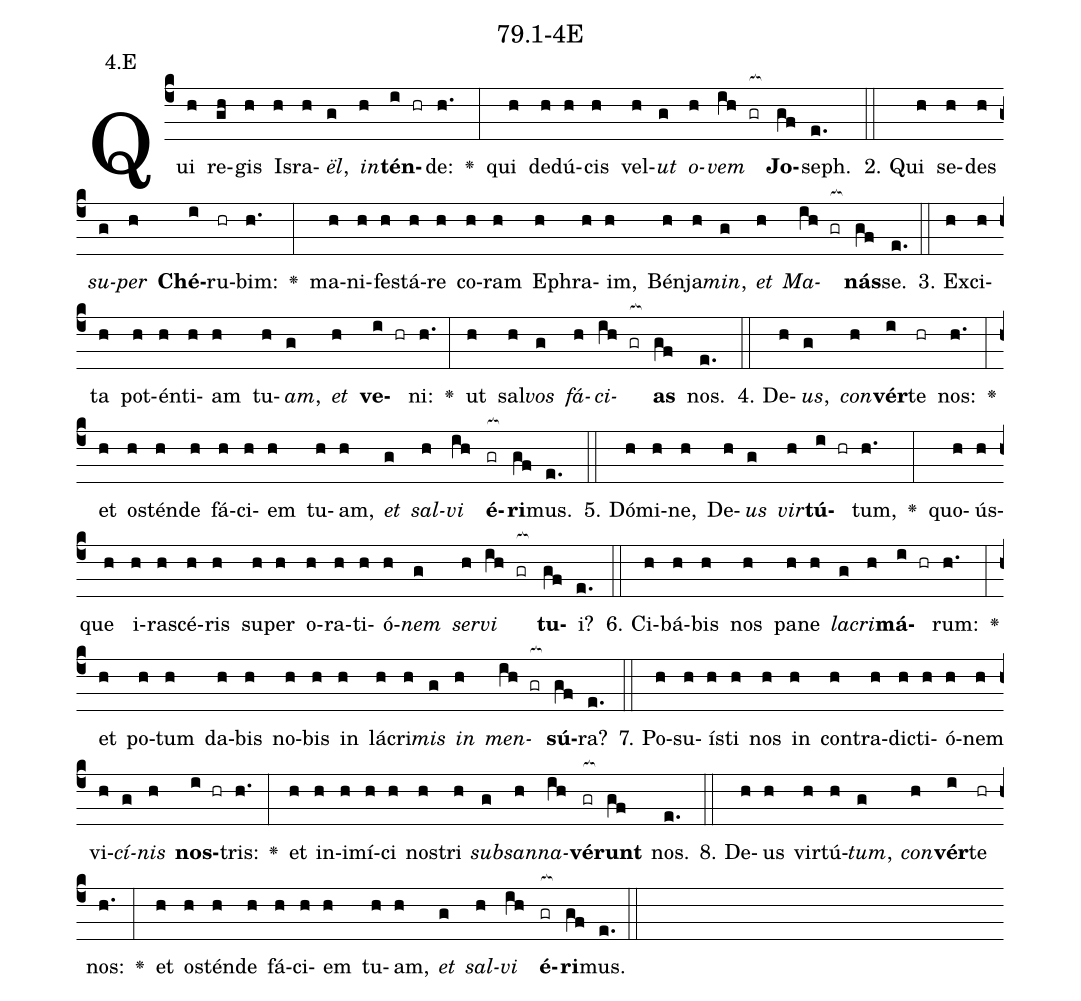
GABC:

name: 79.1-4E;
annotation: 4.E;
%%
(c4)Qui(h) re(gh)gis(h) Is(h)ra(h)<i>ël</i>,(g) <i>in</i>(h)<b>tén</b>(i hr)de:(h.) <v>\greheightstar</v>(:) qui(h) de(h)dú(h)cis(h) vel(h)<i>ut</i>(g) <i>o</i>(h)<i>vem</i>(ih gr[ocb:1{]) <b>Jo</b>(gf[ocb:0}])seph.(e.) (::)
2. Qui(h) se(h)des(h) <i>su</i>(g)<i>per</i>(h) <b>Ché</b>(i)ru(hr)bim:(h.) <v>\greheightstar</v>(:) ma(h)ni(h)fes(h)tá(h)re(h) co(h)ram(h) E(h)phra(h)im,(h) Bén(h)ja(h)<i>min</i>,(g) <i>et</i>(h) <i>Ma</i>(ih gr[ocb:1{])<b>nás</b>(gf[ocb:0}])se.(e.) (::)
3. Ex(h)ci(h)ta(h) pot(h)én(h)ti(h)am(h) tu(h)<i>am</i>,(g) <i>et</i>(h) <b>ve</b>(i hr)ni:(h.) <v>\greheightstar</v>(:) ut(h) sal(h)<i>vos</i>(g) <i>fá</i>(h)<i>ci</i>(ih gr[ocb:1{])<b>as</b>(gf[ocb:0}]) nos.(e.) (::)
4. De(h)<i>us</i>,(g) <i>con</i>(h)<b>vér</b>(i)te(hr) nos:(h.) <v>\greheightstar</v>(:) et(h) os(h)tén(h)de(h) fá(h)ci(h)em(h) tu(h)am,(h) <i>et</i>(g) <i>sal</i>(h)<i>vi</i>(ih) <b>é</b>(gr[ocb:1{])<b>ri</b>(gf[ocb:0}])mus.(e.) (::)
5. Dó(h)mi(h)ne,(h) De(h)<i>us</i>(g) <i>vir</i>(h)<b>tú</b>(i hr)tum,(h.) <v>\greheightstar</v>(:) quo(h)ús(h)que(h) i(h)ra(h)scé(h)ris(h) su(h)per(h) o(h)ra(h)ti(h)ó(h)<i>nem</i>(g) <i>ser</i>(h)<i>vi</i>(ih gr[ocb:1{]) <b>tu</b>(gf[ocb:0}])i?(e.) (::)
6. Ci(h)bá(h)bis(h) nos(h) pa(h)ne(h) <i>la</i>(g)<i>cri</i>(h)<b>má</b>(i hr)rum:(h.) <v>\greheightstar</v>(:) et(h) po(h)tum(h) da(h)bis(h) no(h)bis(h) in(h) lá(h)cri(h)<i>mis</i>(g) <i>in</i>(h) <i>men</i>(ih gr[ocb:1{])<b>sú</b>(gf[ocb:0}])ra?(e.) (::)
7. Po(h)su(h)ís(h)ti(h) nos(h) in(h) con(h)tra(h)dic(h)ti(h)ó(h)nem(h) vi(h)<i>cí</i>(g)<i>nis</i>(h) <b>nos</b>(i hr)tris:(h.) <v>\greheightstar</v>(:) et(h) in(h)i(h)mí(h)ci(h) nos(h)tri(h) <i>sub</i>(g)<i>san</i>(h)<i>na</i>(ih)<b>vé</b>(gr[ocb:1{])<b>runt</b>(gf[ocb:0}]) nos.(e.) (::)
8. De(h)us(h) vir(h)tú(h)<i>tum</i>,(g) <i>con</i>(h)<b>vér</b>(i)te(hr) nos:(h.) <v>\greheightstar</v>(:) et(h) os(h)tén(h)de(h) fá(h)ci(h)em(h) tu(h)am,(h) <i>et</i>(g) <i>sal</i>(h)<i>vi</i>(ih) <b>é</b>(gr[ocb:1{])<b>ri</b>(gf[ocb:0}])mus.(e.) (::)
